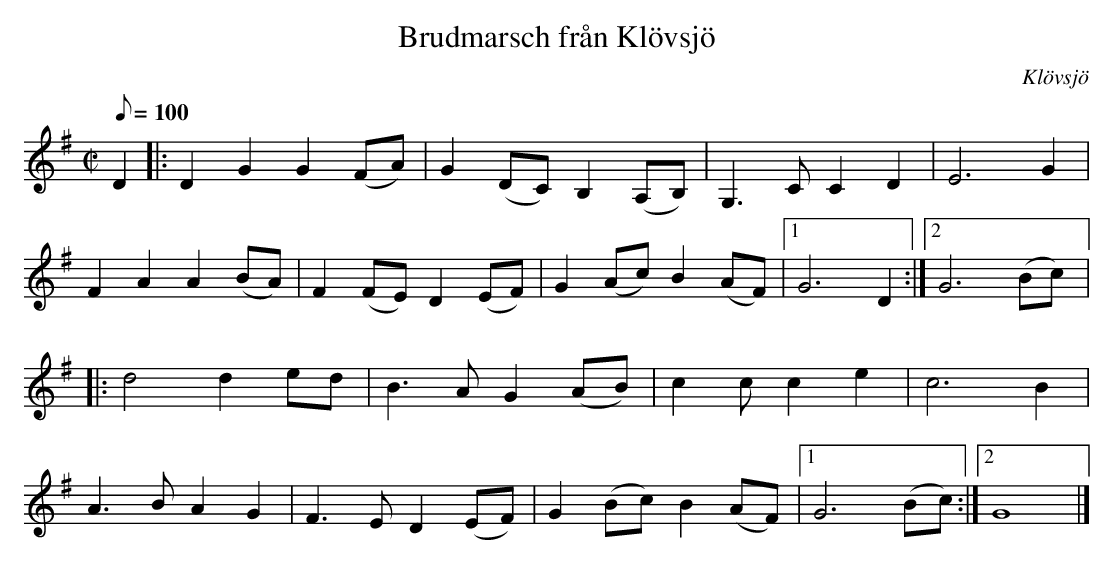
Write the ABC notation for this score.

X:1
T: Brudmarsch från Klövsjö
O: Klövsjö
M: C|
L: 1/8
Q: 100
K: G
D2 |: D2G2 G2(FA) | G2(DC) B,2(A,B,) | G,3C C2D2 | E6G2 | F2A2 A2(BA) | F2(FE) D2(EF) | G2(Ac) B2(AF) |1 G6D2 :|2 G6(Bc) |: d4 d2ed | B3A G2(AB) | c2c c2e2 | c6B2 | A3B A2G2 | F3E D2(EF) | G2(Bc) B2(AF) |1 G6(Bc) :|2 G8 |]
